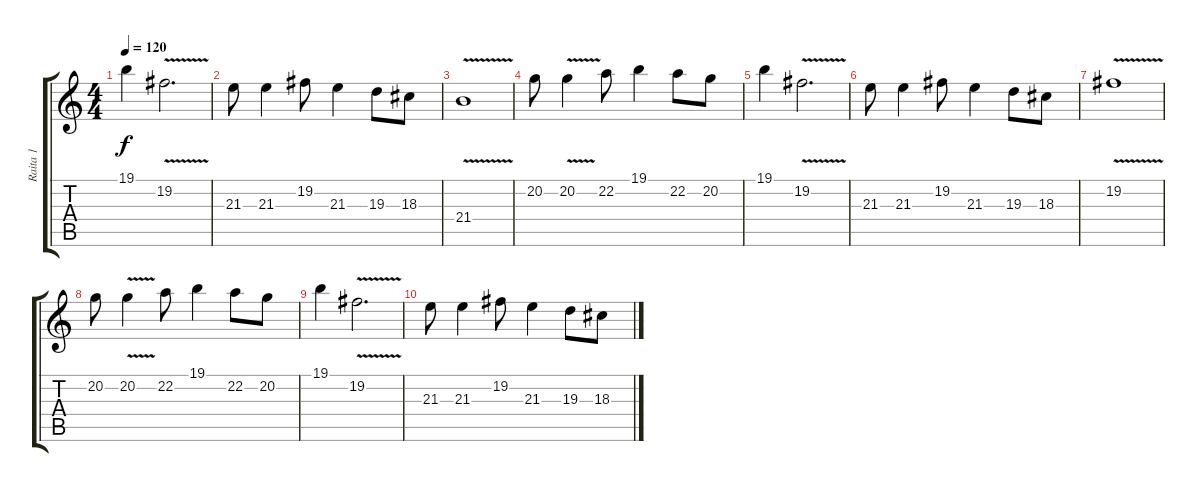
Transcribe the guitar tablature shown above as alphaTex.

\track ("Raita 1" "Raita 1") {instrument violin}
\staff {score tabs}
\tuning (E4 B3 G3 D3 A2 E2) {hide}
\ts (4 4)
\tempo 120
\clef g2
\ks c
19.1.4{dy f} 19.2{v}.2{d} |
21.3.8 21.3.4 19.2.8 21.3.4 19.3.8 18.3.8 |
21.4{v}.1 |
20.2.8 20.2{v}.4 22.2.8 19.1.4 22.2.8 20.2.8 |
19.1.4 19.2{v}.2{d} |
21.3.8 21.3.4 19.2.8 21.3.4 19.3.8 18.3.8 |
19.2{v}.1 |
20.2.8 20.2{v}.4 22.2.8 19.1.4 22.2.8 20.2.8 |
19.1.4 19.2{v}.2{d} |
21.3.8 21.3.4 19.2.8 21.3.4 19.3.8 18.3.8
